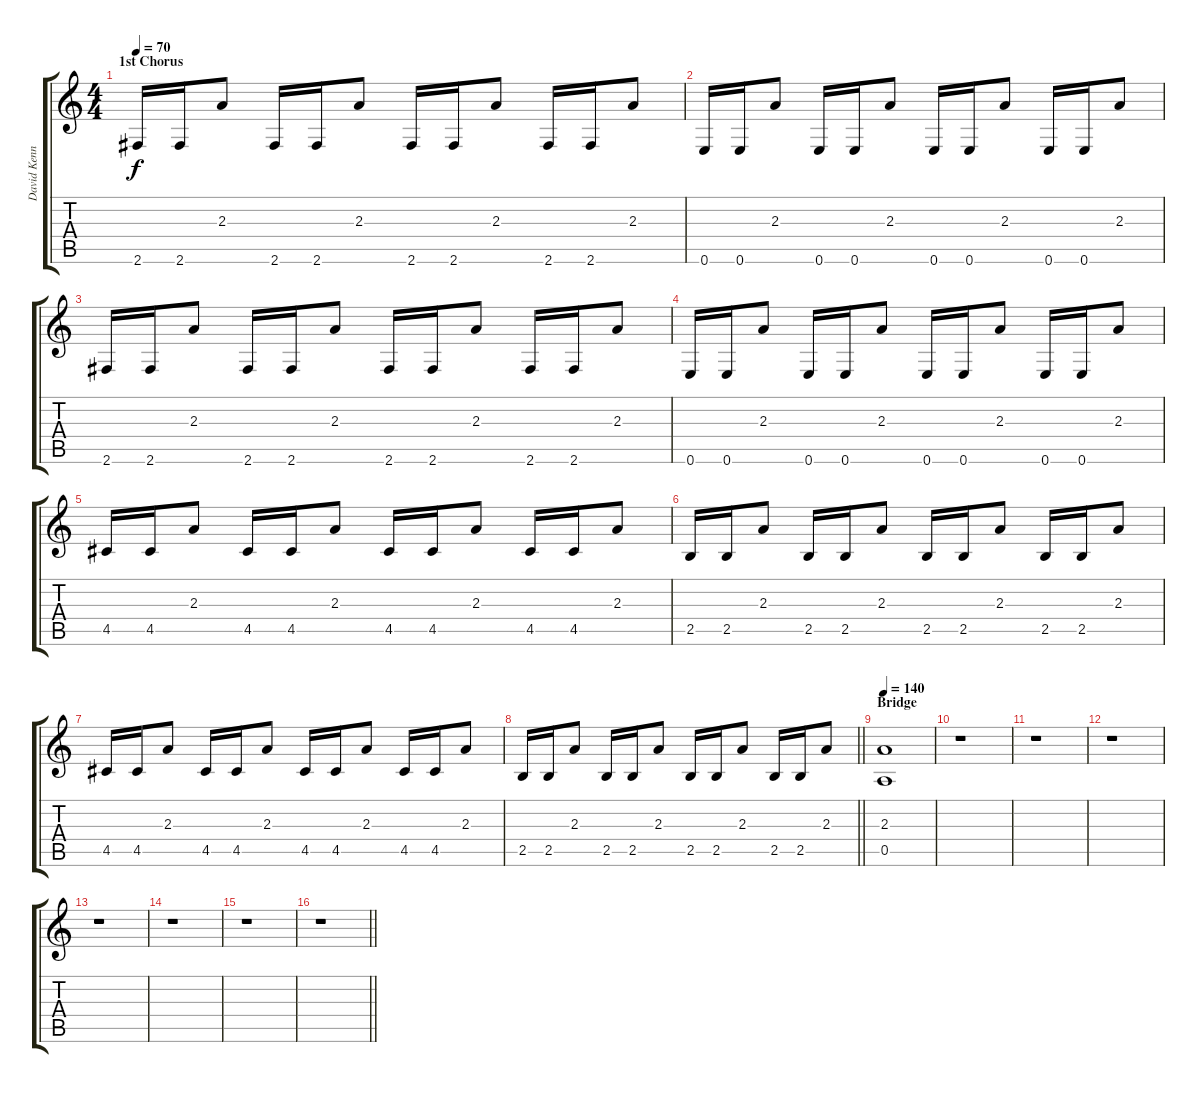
\track ("David Kennedy (Guitar)" "David Kenn") {instrument acousticguitarsteel}
\staff {score tabs}
\tuning (E4 B3 G3 D3 A2 E2) {hide}
\ts (4 4)
\section ("" "1st Chorus")
\tempo 70
\clef g2
\ks c
2.6.16{dy f} 2.6.16 2.3.8 2.6.16 2.6.16 2.3.8 2.6.16 2.6.16 2.3.8 2.6.16 2.6.16 2.3.8 |
0.6.16 0.6.16 2.3.8 0.6.16 0.6.16 2.3.8 0.6.16 0.6.16 2.3.8 0.6.16 0.6.16 2.3.8 |
2.6.16 2.6.16 2.3.8 2.6.16 2.6.16 2.3.8 2.6.16 2.6.16 2.3.8 2.6.16 2.6.16 2.3.8 |
0.6.16 0.6.16 2.3.8 0.6.16 0.6.16 2.3.8 0.6.16 0.6.16 2.3.8 0.6.16 0.6.16 2.3.8 |
4.5.16 4.5.16 2.3.8 4.5.16 4.5.16 2.3.8 4.5.16 4.5.16 2.3.8 4.5.16 4.5.16 2.3.8 |
2.5.16 2.5.16 2.3.8 2.5.16 2.5.16 2.3.8 2.5.16 2.5.16 2.3.8 2.5.16 2.5.16 2.3.8 |
4.5.16 4.5.16 2.3.8 4.5.16 4.5.16 2.3.8 4.5.16 4.5.16 2.3.8 4.5.16 4.5.16 2.3.8 |
\barLineRight lightlight
2.5.16 2.5.16 2.3.8 2.5.16 2.5.16 2.3.8 2.5.16 2.5.16 2.3.8 2.5.16 2.5.16 2.3.8 |
\section ("" "Bridge")
\tempo 140
(2.3 0.5).1 |
r.1 |
r.1 |
r.1 |
r.1 |
r.1 |
r.1 |
\barLineRight lightlight
r.1
